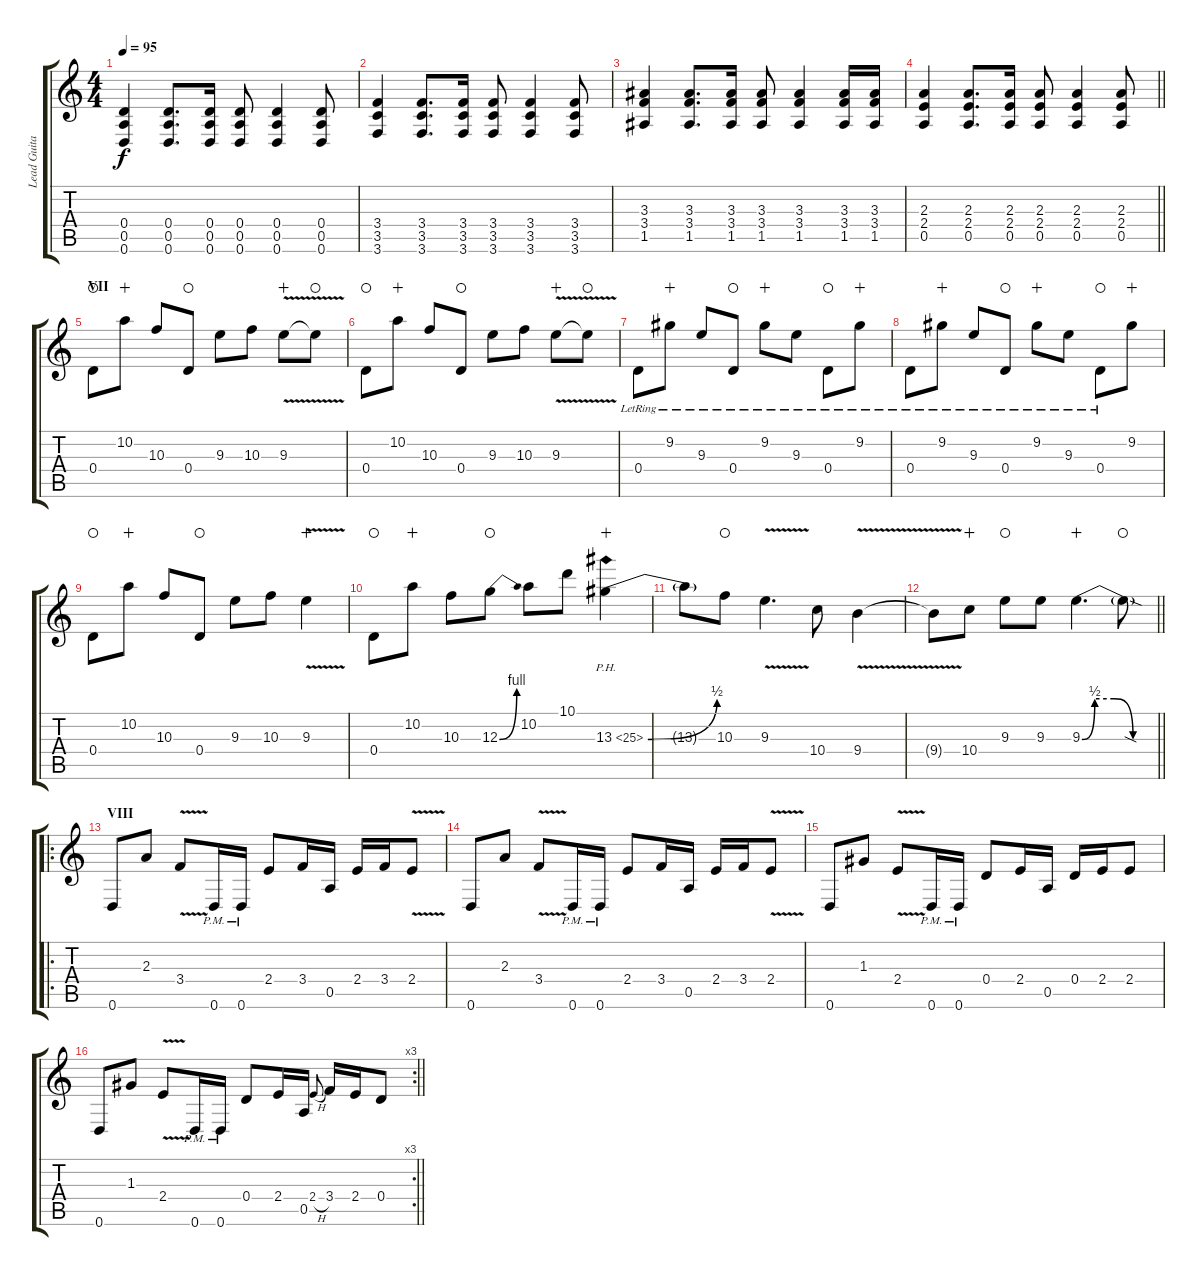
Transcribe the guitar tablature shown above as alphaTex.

\track ("Lead Guitar" "Lead Guita") {instrument distortionguitar}
\staff {score tabs}
\tuning (E4 B3 G3 D3 A2 D2) {hide}
\ts (4 4)
\tempo 95
\clef g2
\ks c
(0.4 0.5 0.6).4{dy f} (0.4 0.5 0.6).8{d} (0.4 0.5 0.6).16 (0.4 0.5 0.6).8 (0.4 0.5 0.6).4 (0.4 0.5 0.6).8 |
(3.4 3.5 3.6).4 (3.4 3.5 3.6).8{d} (3.4 3.5 3.6).16 (3.4 3.5 3.6).8 (3.4 3.5 3.6).4 (3.4 3.5 3.6).8 |
(3.3 3.4 1.5).4 (3.3 3.4 1.5).8{d} (3.3 3.4 1.5).16 (3.3 3.4 1.5).8 (3.3 3.4 1.5).4 (3.3 3.4 1.5).16 (3.3 3.4 1.5).16 |
\barLineRight lightlight
(2.3 2.4 0.5).4 (2.3 2.4 0.5).8{d} (2.3 2.4 0.5).16 (2.3 2.4 0.5).8 (2.3 2.4 0.5).4 (2.3 2.4 0.5).8 |
\section ("" "VII")
0.4.8{waho} 10.2.8{wahc} 10.3.8 0.4.8{waho} 9.3.8 10.3.8 9.3{v}.8{wahc} 9.3{t}.8{waho} |
0.4.8{waho} 10.2.8{wahc} 10.3.8 0.4.8{waho} 9.3.8 10.3.8 9.3{v}.8{wahc} 9.3{t}.8{waho} |
0.4{lr}.8 9.2{lr}.8{wahc} 9.3{lr}.8 0.4{lr}.8{waho} 9.2{lr}.8{wahc} 9.3{lr}.8 0.4{lr}.8{waho} 9.2{lr}.8{wahc} |
0.4{lr}.8 9.2{lr}.8{wahc} 9.3{lr}.8 0.4{lr}.8{waho} 9.2{lr}.8{wahc} 9.3{lr}.8 0.4{lr}.8{waho} 9.2.8{wahc} |
0.4.8{waho} 10.2.8{wahc} 10.3.8 0.4.8{waho} 9.3.8 10.3.8 9.3{v}.4{wahc} |
0.4.8{waho} 10.2.8{wahc} 10.3.8 12.3{be (bend 0 0 60 4)}.8{waho} 10.2.8 10.1.8 13.3{be (bend 0 0 60 2) ph 12}.4{wahc} |
13.3{t}.8 10.3.8{waho} 9.3{v}.4{d} 10.4.8 9.4{v}.4 |
\barLineRight lightlight
9.4{t}.8 10.4.8{wahc} 9.3.8{waho} 9.3.8 9.3{be (custom 0 0 10 2 25 2 40 0 46 0 60 0)}.4{d wahc} 9.3{sod t}.8{waho} |
\ro
\section ("" "VIII")
0.6.8 2.3.8 3.4{v}.8 0.6{pm}.16 0.6{pm}.16 2.4.8 3.4.16 0.5.16 2.4.16 3.4.16 2.4{v}.8 |
0.6.8 2.3.8 3.4{v}.8 0.6{pm}.16 0.6{pm}.16 2.4.8 3.4.16 0.5.16 2.4.16 3.4.16 2.4{v}.8 |
0.6.8 1.3.8 2.4{v}.8 0.6{pm}.16 0.6{pm}.16 0.4.8 2.4.16 0.5.16 0.4.16 2.4.16 2.4.8 |
\rc 3
\barLineRight lightlight
0.6.8 1.3.8 2.4{v}.8 0.6{pm}.16 0.6{pm}.16 0.4.8 2.4.16 0.5.16 2.4{h}.8{gr onbeat} 3.4.16 2.4.16 0.4.8
